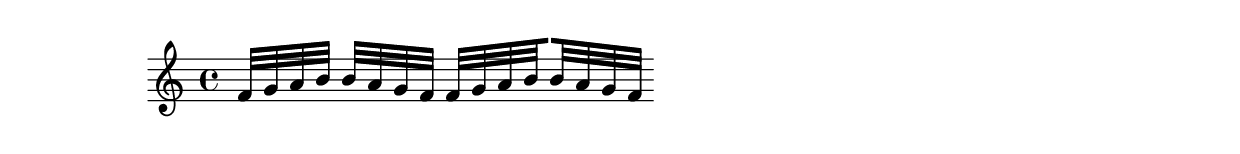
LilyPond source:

\header {
  texidoc = "
You can alter the number of stems in a beam. In this example, two sets
of four 32nds are joined, as if they were 8th notes.




"
  doctitle = "Altering the number of stems in a beam"
}
%% http://lsr.di.unimi.it/LSR/Item?id=98
%% see also http://www.lilypond.org/doc/v2.18/Documentation/notation/beams

\new Voice
\relative c' {
  \set Timing.beamExceptions =
  #'(                         
     (end .                   
      (                       
       ((1 . 32) . (4 4 4 4 4 4 4 4))   
      ))) 
  f32 g a b b a g f

  f32 g a
  \set stemRightBeamCount = #1 b
  \set stemLeftBeamCount = #1 b
  a g f
}
